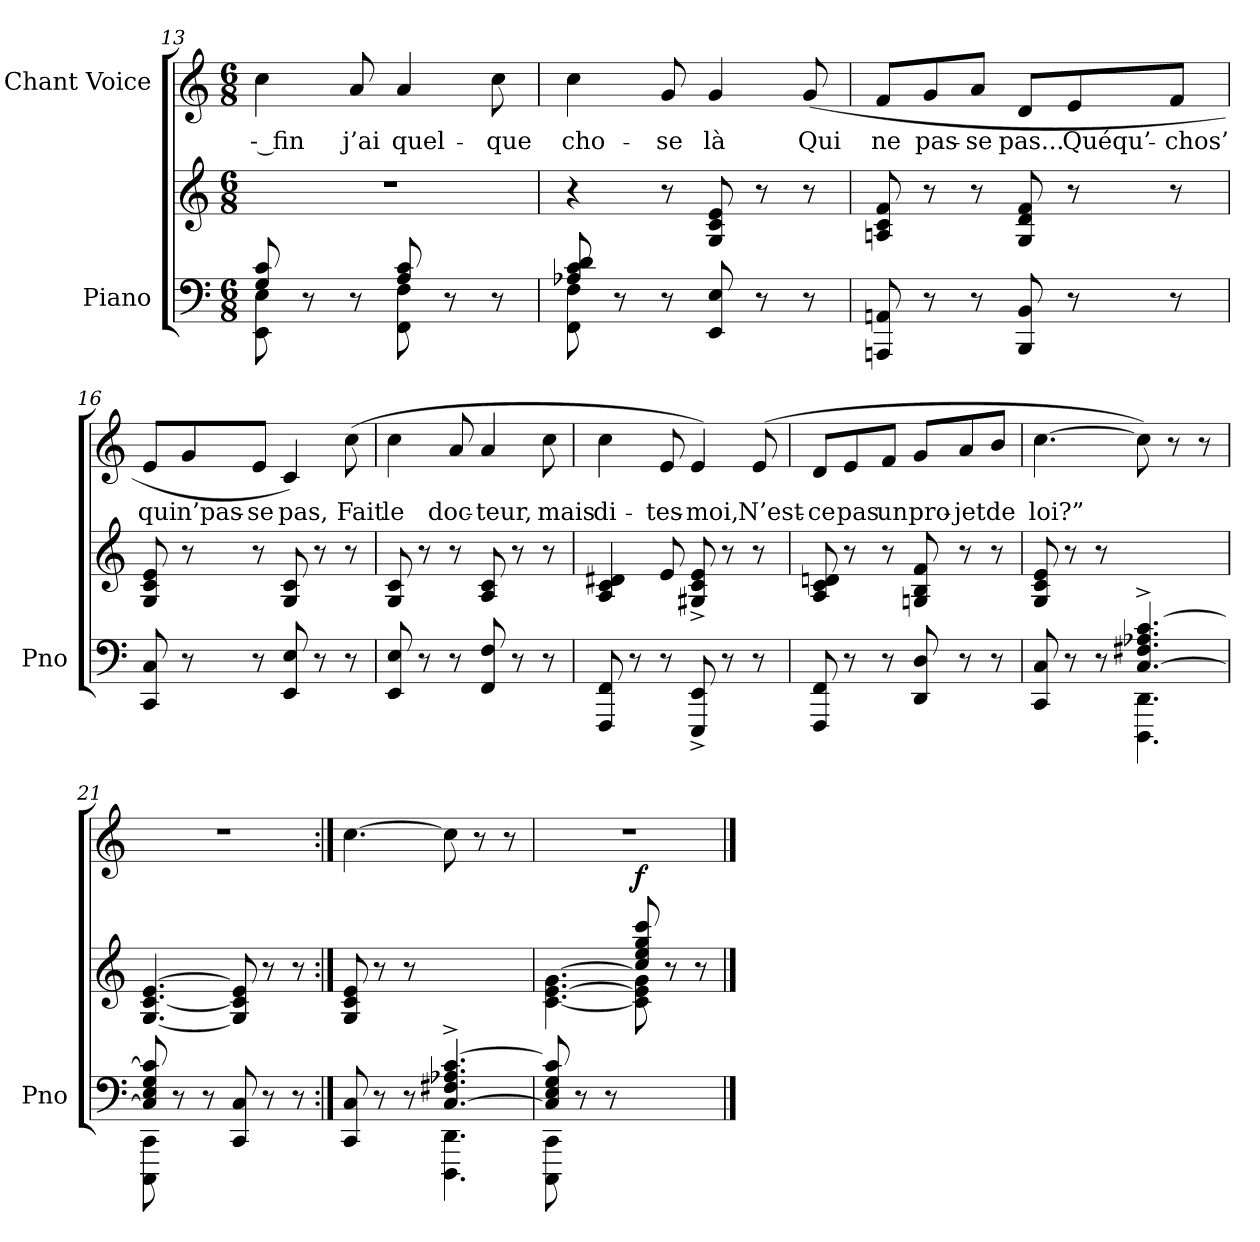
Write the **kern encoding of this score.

**kern	**kern	**dynam	**kern	**text
*part2	*part2	*part2	*part1	*part1
*staff3	*staff2	*staff2/3	*staff1	*staff1
*I"Piano	*	*	*I"Chant Voice	*
*I'Pno	*	*	*	*
!!LO:PB:g=z
*clefF4	*clefG2	*	*clefG2	*
*k[]	*k[]	*	*k[]	*
*M6/8	*M6/8	*	*M6/8	*
=13	=13	=13	=13	=13
*^	*	*	*	*
!	!	!	!	!	!LO:LY:b
8G/ 8c/	8EE\ 8E\	2.r	.	4cc\	-- fin
8r	8ryy	.	.	.	.
!	!	!	!	!	!LO:LY:b
8r	8ryy	.	.	8a/	j’ai
!	!	!	!	!	!LO:LY:b
8A/ 8c/	8FF\ 8F\	.	.	4a/	quel-
8r	8ryy	.	.	.	.
!	!	!	!	!	!LO:LY:b
8r	8ryy	.	.	8cc\	-que
=14	=14	=14	=14	=14	=14
!	!	!	!	!	!LO:LY:b
8A-X/ 8c/ 8d/	8FF\ 8F\	4r	.	4cc\	cho-
8r	8ryy	.	.	.	.
!	!	!	!	!	!LO:LY:b
8r	8ryy	8r	.	8g/	-se
!	!	!	!	!	!LO:LY:b
8EE/ 8E/	4ryy	8G/ 8c/ 8e/	.	4g/	là
8r	.	8r	.	.	.
!	!	!	!	!	!LO:LY:b
8r	8ryy	8r	.	(8g/	Qui
=15	=15	=15	=15	=15	=15
!	!	!	!	!	!LO:LY:b
*v	*v	*	*	*	*
8AAAn/ 8AAn/	8An/ 8c/ 8f/	.	8f/L	ne
!	!	!	!	!LO:LY:b
8r	8r	.	8g/	pas-
!	!	!	!	!LO:LY:b
8r	8r	.	8a/J	-se
!	!	!	!	!LO:LY:b
8BBB/ 8BB/	8G/ 8d/ 8f/	.	8d/L	pas...
!	!	!	!	!LO:LY:b
8r	8r	.	8e/	Quéqu’-
!	!	!	!	!LO:LY:b
8r	8r	.	8f/J	-chos’
!!LO:LB:g=z
=16	=16	=16	=16	=16
!	!	!	!	!LO:LY:b
8CC/ 8C/	8G/ 8c/ 8e/	.	8e/L	qui
!	!	!	!	!LO:LY:b
8r	8r	.	8g/	n’pas-
!	!	!	!	!LO:LY:b
8r	8r	.	8e/J	-se
!	!	!	!	!LO:LY:b
8EE/ 8E/	8G/ 8c/	.	4c/)	pas,
8r	8r	.	.	.
!	!	!	!	!LO:LY:b
8r	8r	.	(8cc\	Fait
!!LO:LB:g=z
=17	=17	=17	=17	=17
!	!	!	!	!LO:LY:b
8EE/ 8E/	8G/ 8c/	.	4cc\	le
8r	8r	.	.	.
!	!	!	!	!LO:LY:b
8r	8r	.	8a/	doc-
!	!	!	!	!LO:LY:b
8FF/ 8F/	8A/ 8c/	.	4a/	-teur,
8r	8r	.	.	.
!	!	!	!	!LO:LY:b
8r	8r	.	8cc\	mais
=18	=18	=18	=18	=18
!	!	!	!	!LO:LY:b
8FFF/ 8FF/	4A/ 4c/ 4d#X/	.	4cc\	di-
8r	.	.	.	.
!	!	!	!	!LO:LY:b
8r	8e/	.	8e/	-tes-
!	!	!	!	!LO:LY:b
8EEE/^ 8EE/^	8G#X/^ 8c/^ 8e/^	.	4e/)	-moi,
8r	8r	.	.	.
!	!	!	!	!LO:LY:b
8r	8r	.	(8e/	N’est-
=19	=19	=19	=19	=19
!	!	!	!	!LO:LY:b
8FFF/ 8FF/	8A/ 8c/ 8dn/	.	8d/L	-ce
!	!	!	!	!LO:LY:b
8r	8r	.	8e/	pas
!	!	!	!	!LO:LY:b
8r	8r	.	8f/J	un
!	!	!	!	!LO:LY:b
8DD/ 8D/	8Gn/ 8B/ 8f/	.	8g/L	pro-
!	!	!	!	!LO:LY:b
8r	8r	.	8a/	-jet
!	!	!	!	!LO:LY:b
8r	8r	.	8b/J	de
=20	=20	=20	=20	=20
*^	*	*	*	*
!	!	!	!	!	!LO:LY:b
4.ryy	8CC/ 8C/	8G/ 8c/ 8e/	.	[4.cc\	loi?”
.	8r	8r	.	.	.
.	8r	8r	.	.	.
[4.C/^> 4.F#X/^> 4.A-X/^> [4.c/^>	4.DDD\ 4.DD\	4.ryy	.	8cc\])	.
.	.	.	.	8r	.
.	.	.	.	8r	.
!!LO:LB:g=z
=21	=21	=21	=21	=21	=21
8C/] 8E/ 8G/ 8c/]	8CCC\ 8CC\	[4.G/ [4.c/ [4.e/	.	2.r	.
8r	8ryy	.	.	.	.
8r	8ryy	.	.	.	.
8CC/ 8C/	4ryy	8G/] 8c/] 8e/]	.	.	.
8r	.	8r	.	.	.
8r	8ryy	8r	.	.	.
=22:|!	=22:|!	=22:|!	=22:|!	=22:|!	=22:|!
8CC/ 8C/	4.ryy	8G/ 8c/ 8e/	.	[4.cc\	.
8r	.	8r	.	.	.
8r	.	8r	.	.	.
[4.C/^ 4.F#X/^ 4.A-X/^ [4.c/^	4.DDD\ 4.DD\	4ryy	.	8cc\]	.
.	.	.	.	8r	.
.	.	8ryy	.	8r	.
=23	=23	=23	=23	=23	=23
*	*	*^	*	*	*
8C/] 8E/ 8G/ 8c/]	8CCC\ 8CC\	[4.c\ [4.e\ [<4.g\	4.ryy	.	2.r	.
8r	8ryy	.	.	.	.	.
8r	8ryy	.	.	.	.	.
!	!	!	!	!LO:DY:a	!	!
8ryy	4ryy	8c\] 8e\] 8g\]	8cc/ 8ee/ 8gg/ 8ccc/	f	.	.
8ryy	.	8r	4ryy	.	.	.
8ryy	8ryy	8r	.	.	.	.
*v	*v	*	*	*	*	*
*	*v	*v	*	*	*
==	==	==	==	==
*-	*-	*-	*-	*-
